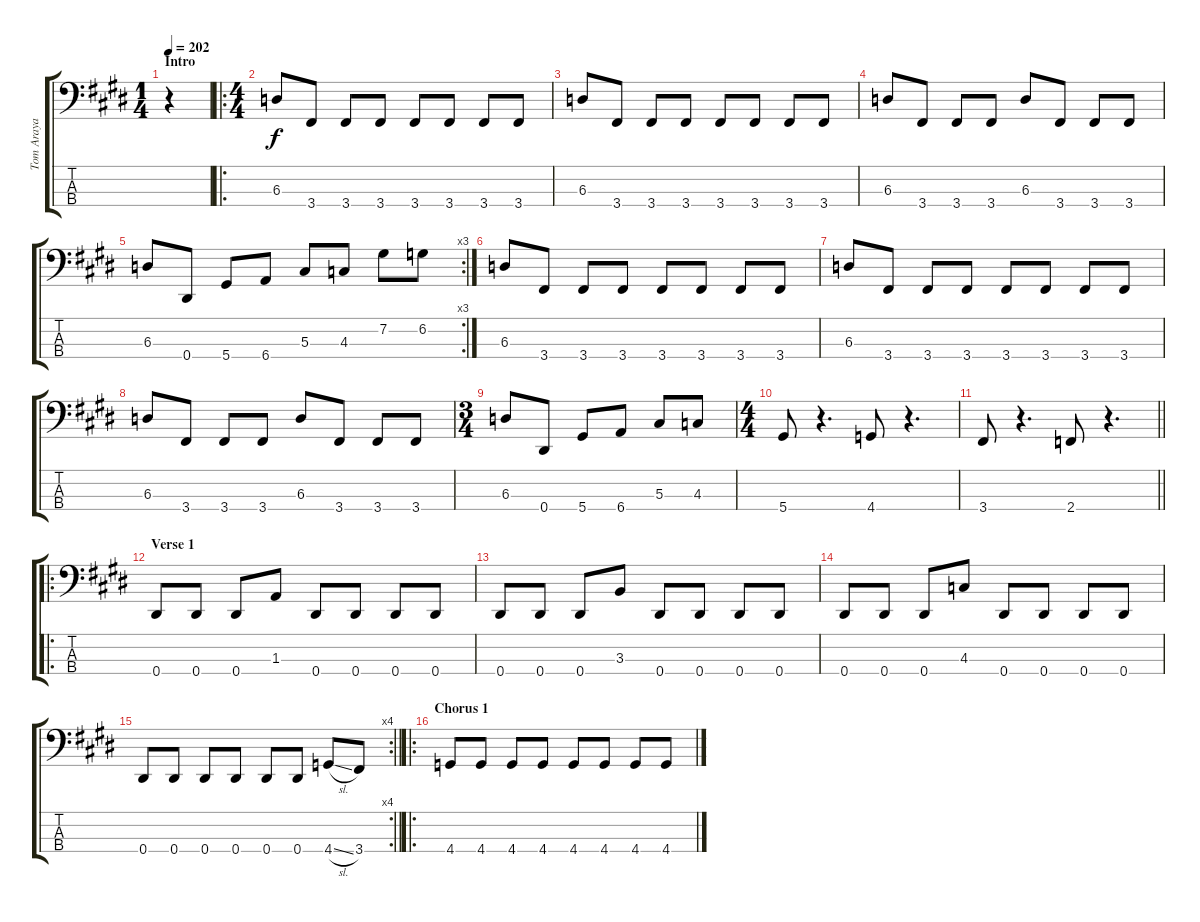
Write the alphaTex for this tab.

\track ("Tom Araya" "Tom Araya") {instrument electricbassfinger}
\staff {score tabs}
\tuning (Gb2 Db2 Ab1 Eb1) {hide}
\ts (1 4)
\section ("" "Intro")
\tempo 202
\clef f4
\ks e
r.4{dy f instrument electricbassfinger} |
\ro
\ts (4 4)
6.3.8 3.4.8 3.4.8 3.4.8 3.4.8 3.4.8 3.4.8 3.4.8 |
6.3.8 3.4.8 3.4.8 3.4.8 3.4.8 3.4.8 3.4.8 3.4.8 |
6.3.8 3.4.8 3.4.8 3.4.8 6.3.8 3.4.8 3.4.8 3.4.8 |
\rc 3
6.3.8 0.4.8 5.4.8 6.4.8 5.3.8 4.3.8 7.2.8 6.2.8 |
6.3.8 3.4.8 3.4.8 3.4.8 3.4.8 3.4.8 3.4.8 3.4.8 |
6.3.8 3.4.8 3.4.8 3.4.8 3.4.8 3.4.8 3.4.8 3.4.8 |
6.3.8 3.4.8 3.4.8 3.4.8 6.3.8 3.4.8 3.4.8 3.4.8 |
\ts (3 4)
6.3.8 0.4.8 5.4.8 6.4.8 5.3.8 4.3.8 |
\ts (4 4)
5.4.8 r.4{d} 4.4.8 r.4{d} |
\barLineRight lightlight
3.4.8 r.4{d} 2.4.8 r.4{d} |
\ro
\section ("" "Verse 1")
0.4.8 0.4.8 0.4.8 1.3.8 0.4.8 0.4.8 0.4.8 0.4.8 |
0.4.8 0.4.8 0.4.8 3.3.8 0.4.8 0.4.8 0.4.8 0.4.8 |
0.4.8 0.4.8 0.4.8 4.3.8 0.4.8 0.4.8 0.4.8 0.4.8 |
\rc 4
\barLineRight lightlight
0.4.8 0.4.8 0.4.8 0.4.8 0.4.8 0.4.8 4.4{sl}.8 3.4.8 |
\ro
\section ("" "Chorus 1")
4.4.8 4.4.8 4.4.8 4.4.8 4.4.8 4.4.8 4.4.8 4.4.8
